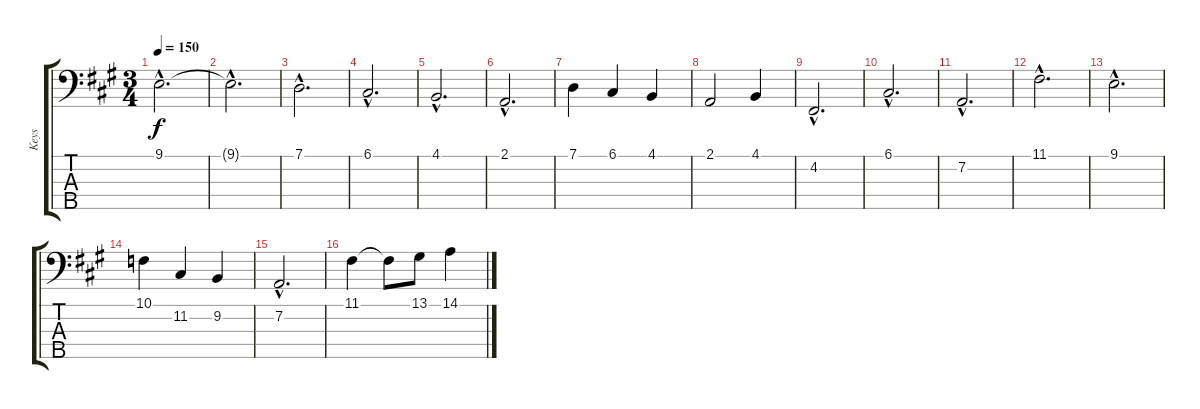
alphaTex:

\track ("Keys" "Keys") {instrument stringensemble2}
\staff {score tabs}
\tuning (G2 D2 A1 E1 B0) {hide}
\ts (3 4)
\tempo 150
\clef f4
\ks f#minor
9.1{hac}.2{d dy f} |
9.1{hac t}.2{d} |
7.1{hac}.2{d} |
6.1{hac}.2{d} |
4.1{hac}.2{d} |
2.1{hac}.2{d} |
7.1.4 6.1.4 4.1.4 |
2.1.2 4.1.4 |
4.2{hac}.2{d} |
6.1{hac}.2{d} |
7.2{hac}.2{d} |
11.1{hac}.2{d} |
9.1{hac}.2{d} |
10.1.4 11.2.4 9.2.4 |
7.2{hac}.2{d} |
11.1.4 11.1{t}.8 13.1.8 14.1.4
